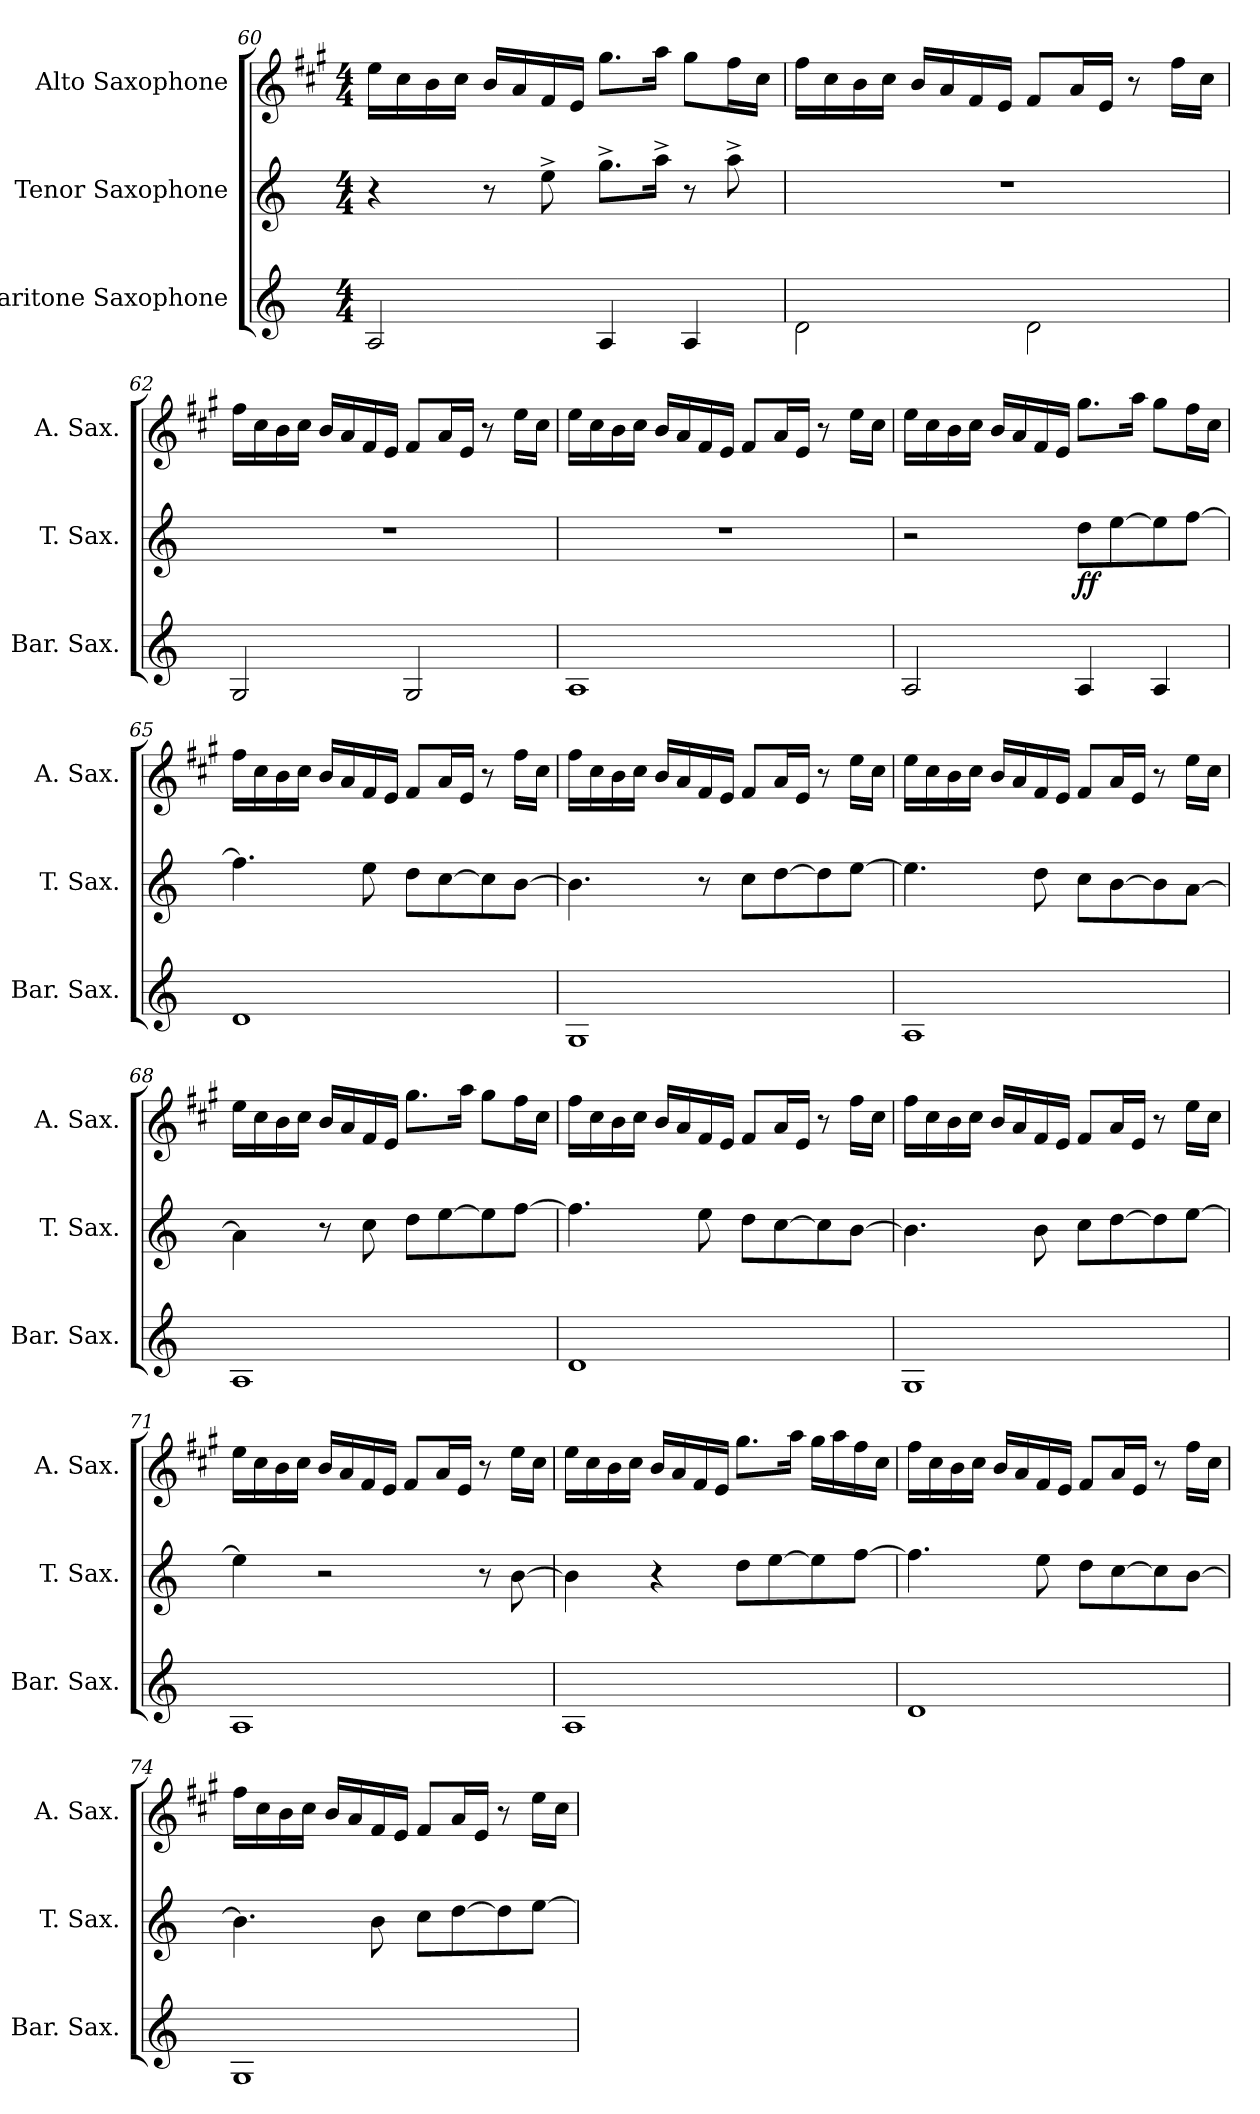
**kern	**kern	**dynam	**kern
*part3	*part2	*part2	*part1
*staff3	*staff2	*staff2	*staff1
*I"Baritone Saxophone	*I"Tenor Saxophone	*	*I"Alto Saxophone
*I'Bar. Sax.	*I'T. Sax.	*	*I'A. Sax.
*clefG2	*clefG2	*	*clefG2
*ITrd12c21	*ITrd8c14	*	*ITrd5c9
*k[]	*k[]	*	*k[]
*M4/4	*M4/4	*	*M4/4
=60	=60	=60	=60
2AA/	4r	.	16g\LL
.	.	.	16e\
.	.	.	16d\
.	.	.	16e\JJ
.	8r	.	16d/LL
.	.	.	16c/
.	8e^\	.	16A/
.	.	.	16G/JJ
4AA/	8.g^\L	.	8.b\L
.	16a^\Jk	.	16cc\Jk
4AA/	8r	.	8b\L
.	8a^\	.	16a\L
.	.	.	16e\JJ
=61	=61	=61	=61
2D\	1r	.	16a\LL
.	.	.	16e\
.	.	.	16d\
.	.	.	16e\JJ
.	.	.	16d/LL
.	.	.	16c/
.	.	.	16A/
.	.	.	16G/JJ
2D\	.	.	8A/L
.	.	.	16c/L
.	.	.	16G/JJ
.	.	.	8r
.	.	.	16a\LL
.	.	.	16e\JJ
!!LO:LB:g=z
=62	=62	=62	=62
2GG/	1r	.	16a\LL
.	.	.	16e\
.	.	.	16d\
.	.	.	16e\JJ
.	.	.	16d/LL
.	.	.	16c/
.	.	.	16A/
.	.	.	16G/JJ
2GG/	.	.	8A/L
.	.	.	16c/L
.	.	.	16G/JJ
.	.	.	8r
.	.	.	16g\LL
.	.	.	16e\JJ
=63	=63	=63	=63
1AA	1r	.	16g\LL
.	.	.	16e\
.	.	.	16d\
.	.	.	16e\JJ
.	.	.	16d/LL
.	.	.	16c/
.	.	.	16A/
.	.	.	16G/JJ
.	.	.	8A/L
.	.	.	16c/L
.	.	.	16G/JJ
.	.	.	8r
.	.	.	16g\LL
.	.	.	16e\JJ
=64	=64	=64	=64
2AA/	2r	.	16g\LL
.	.	.	16e\
.	.	.	16d\
.	.	.	16e\JJ
.	.	.	16d/LL
.	.	.	16c/
.	.	.	16A/
.	.	.	16G/JJ
!	!	!LO:DY:b	!
4AA/	8d\L	ff	8.b\L
.	[8e\	.	.
.	.	.	16cc\Jk
4AA/	8e\]	.	8b\L
.	[8f\J	.	16a\L
.	.	.	16e\JJ
!!LO:LB:g=z
=65	=65	=65	=65
1D	4.f\]	.	16a\LL
.	.	.	16e\
.	.	.	16d\
.	.	.	16e\JJ
.	.	.	16d/LL
.	.	.	16c/
.	8e\	.	16A/
.	.	.	16G/JJ
.	8d\L	.	8A/L
.	[8c\	.	16c/L
.	.	.	16G/JJ
.	8c\]	.	8r
.	[8B\J	.	16a\LL
.	.	.	16e\JJ
=66	=66	=66	=66
1GG	4.B\]	.	16a\LL
.	.	.	16e\
.	.	.	16d\
.	.	.	16e\JJ
.	.	.	16d/LL
.	.	.	16c/
.	8r	.	16A/
.	.	.	16G/JJ
.	8c\L	.	8A/L
.	[8d\	.	16c/L
.	.	.	16G/JJ
.	8d\]	.	8r
.	[8e\J	.	16g\LL
.	.	.	16e\JJ
=67	=67	=67	=67
1AA	4.e\]	.	16g\LL
.	.	.	16e\
.	.	.	16d\
.	.	.	16e\JJ
.	.	.	16d/LL
.	.	.	16c/
.	8d\	.	16A/
.	.	.	16G/JJ
.	8c\L	.	8A/L
.	[8B\	.	16c/L
.	.	.	16G/JJ
.	8B\]	.	8r
.	[8A\J	.	16g\LL
.	.	.	16e\JJ
!!LO:LB:g=z
=68	=68	=68	=68
1AA	4A\]	.	16g\LL
.	.	.	16e\
.	.	.	16d\
.	.	.	16e\JJ
.	8r	.	16d/LL
.	.	.	16c/
.	8c\	.	16A/
.	.	.	16G/JJ
.	8d\L	.	8.b\L
.	[8e\	.	.
.	.	.	16cc\Jk
.	8e\]	.	8b\L
.	[8f\J	.	16a\L
.	.	.	16e\JJ
=69	=69	=69	=69
1D	4.f\]	.	16a\LL
.	.	.	16e\
.	.	.	16d\
.	.	.	16e\JJ
.	.	.	16d/LL
.	.	.	16c/
.	8e\	.	16A/
.	.	.	16G/JJ
.	8d\L	.	8A/L
.	[8c\	.	16c/L
.	.	.	16G/JJ
.	8c\]	.	8r
.	[8B\J	.	16a\LL
.	.	.	16e\JJ
=70	=70	=70	=70
1GG	4.B\]	.	16a\LL
.	.	.	16e\
.	.	.	16d\
.	.	.	16e\JJ
.	.	.	16d/LL
.	.	.	16c/
.	8B\	.	16A/
.	.	.	16G/JJ
.	8c\L	.	8A/L
.	[8d\	.	16c/L
.	.	.	16G/JJ
.	8d\]	.	8r
.	[8e\J	.	16g\LL
.	.	.	16e\JJ
!!LO:PB:g=z
=71	=71	=71	=71
1AA	4e\]	.	16g\LL
.	.	.	16e\
.	.	.	16d\
.	.	.	16e\JJ
.	2r	.	16d/LL
.	.	.	16c/
.	.	.	16A/
.	.	.	16G/JJ
.	.	.	8A/L
.	.	.	16c/L
.	.	.	16G/JJ
.	8r	.	8r
.	[8B\	.	16g\LL
.	.	.	16e\JJ
=72	=72	=72	=72
1AA	4B\]	.	16g\LL
.	.	.	16e\
.	.	.	16d\
.	.	.	16e\JJ
.	4r	.	16d/LL
.	.	.	16c/
.	.	.	16A/
.	.	.	16G/JJ
.	8d\L	.	8.b\L
.	[8e\	.	.
.	.	.	16cc\Jk
.	8e\]	.	16b\LL
.	.	.	16cc\
.	[8f\J	.	16a\
.	.	.	16e\JJ
=73	=73	=73	=73
1D	4.f\]	.	16a\LL
.	.	.	16e\
.	.	.	16d\
.	.	.	16e\JJ
.	.	.	16d/LL
.	.	.	16c/
.	8e\	.	16A/
.	.	.	16G/JJ
.	8d\L	.	8A/L
.	[8c\	.	16c/L
.	.	.	16G/JJ
.	8c\]	.	8r
.	[8B\J	.	16a\LL
.	.	.	16e\JJ
!!LO:LB:g=z
=74	=74	=74	=74
1GG	4.B\]	.	16a\LL
.	.	.	16e\
.	.	.	16d\
.	.	.	16e\JJ
.	.	.	16d/LL
.	.	.	16c/
.	8B\	.	16A/
.	.	.	16G/JJ
.	8c\L	.	8A/L
.	[8d\	.	16c/L
.	.	.	16G/JJ
.	8d\]	.	8r
.	[8e\J	.	16g\LL
.	.	.	16e\JJ
=	=	=	=
*-	*-	*-	*-
